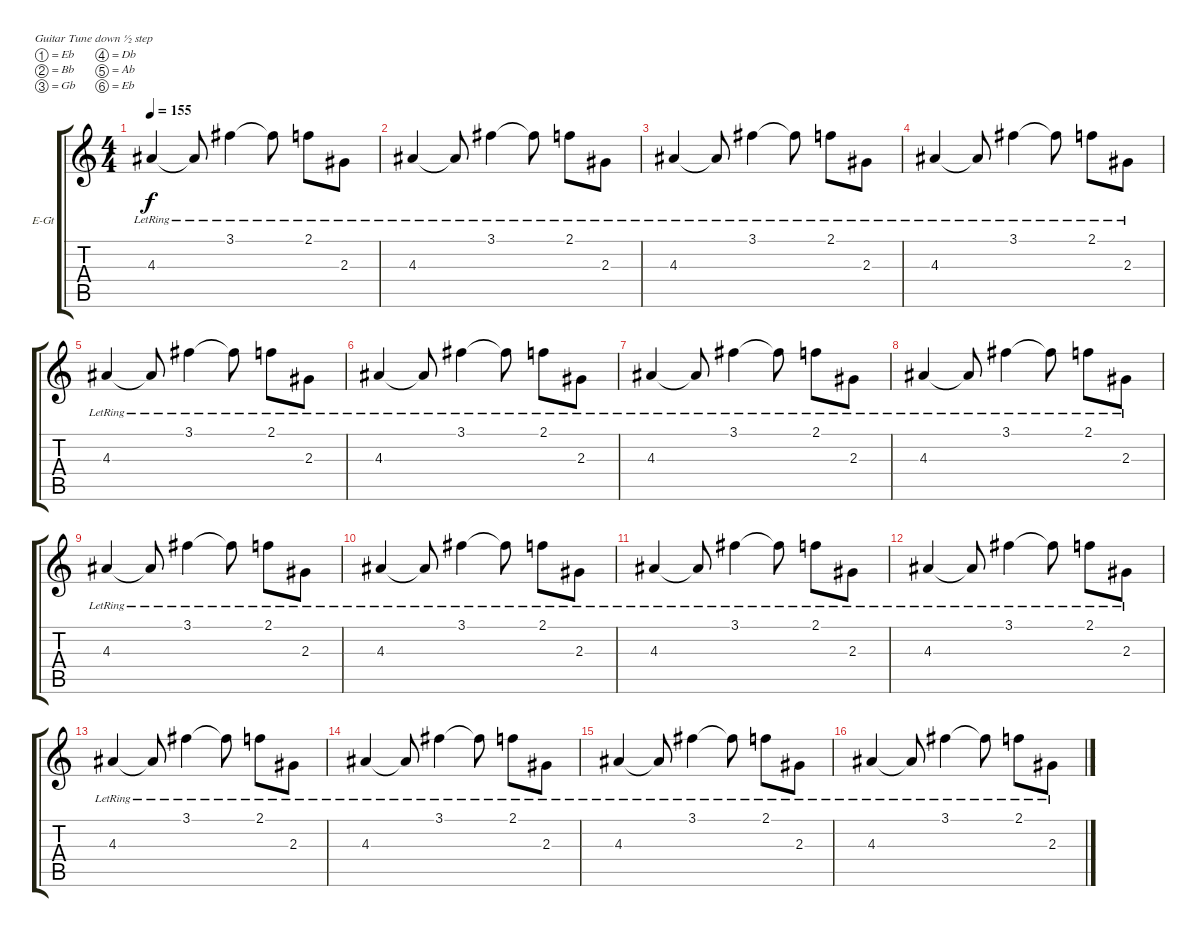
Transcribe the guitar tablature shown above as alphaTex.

\defaultSystemsLayout 4
\bracketExtendMode groupsimilarinstruments
\firstSystemTrackNameOrientation horizontal
\otherSystemsTrackNameOrientation horizontal
\track ("Electric Guitar" "E-Gt") {instrument electricguitarclean}
\staff {score tabs}
\tuning (Eb4 Bb3 Gb3 Db3 Ab2 Eb2)
\ts (4 4)
\tempo 155
\clef g2
\scale
0.485477
\ks c
4.3{lr}.4{dy f instrument electricguitarclean} 4.3{lr t}.8 3.1{lr}.4 3.1{lr t}.8 2.1{lr}.8 2.3{lr}.8 |
\scale
0.257261 4.3{lr}.4 4.3{lr t}.8 3.1{lr}.4 3.1{lr t}.8 2.1{lr}.8 2.3{lr}.8 |
\scale
0.257261 4.3{lr}.4 4.3{lr t}.8 3.1{lr}.4 3.1{lr t}.8 2.1{lr}.8 2.3{lr}.8 |
\scale
0.333333 4.3{lr}.4 4.3{lr t}.8 3.1{lr}.4 3.1{lr t}.8 2.1{lr}.8 2.3{lr}.8 |
\scale
0.333333 4.3{lr}.4 4.3{lr t}.8 3.1{lr}.4 3.1{lr t}.8 2.1{lr}.8 2.3{lr}.8 |
\scale
0.333333 4.3{lr}.4 4.3{lr t}.8 3.1{lr}.4 3.1{lr t}.8 2.1{lr}.8 2.3{lr}.8 |
\scale
0.333333 4.3{lr}.4 4.3{lr t}.8 3.1{lr}.4 3.1{lr t}.8 2.1{lr}.8 2.3{lr}.8 |
\scale
0.333333 4.3{lr}.4 4.3{lr t}.8 3.1{lr}.4 3.1{lr t}.8 2.1{lr}.8 2.3{lr}.8 |
\scale
0.333333 4.3{lr}.4 4.3{lr t}.8 3.1{lr}.4 3.1{lr t}.8 2.1{lr}.8 2.3{lr}.8 |
\scale
0.333333 4.3{lr}.4 4.3{lr t}.8 3.1{lr}.4 3.1{lr t}.8 2.1{lr}.8 2.3{lr}.8 |
\scale
0.333333 4.3{lr}.4 4.3{lr t}.8 3.1{lr}.4 3.1{lr t}.8 2.1{lr}.8 2.3{lr}.8 |
\scale
0.333333 4.3{lr}.4 4.3{lr t}.8 3.1{lr}.4 3.1{lr t}.8 2.1{lr}.8 2.3{lr}.8 |
\scale
0.333333 4.3{lr}.4 4.3{lr t}.8 3.1{lr}.4 3.1{lr t}.8 2.1{lr}.8 2.3{lr}.8 |
\scale
0.333333 4.3{lr}.4 4.3{lr t}.8 3.1{lr}.4 3.1{lr t}.8 2.1{lr}.8 2.3{lr}.8 |
\scale
0.333333 4.3{lr}.4 4.3{lr t}.8 3.1{lr}.4 3.1{lr t}.8 2.1{lr}.8 2.3{lr}.8 |
\scale
0.333333 4.3{lr}.4 4.3{lr t}.8 3.1{lr}.4 3.1{lr t}.8 2.1{lr}.8 2.3{lr}.8
